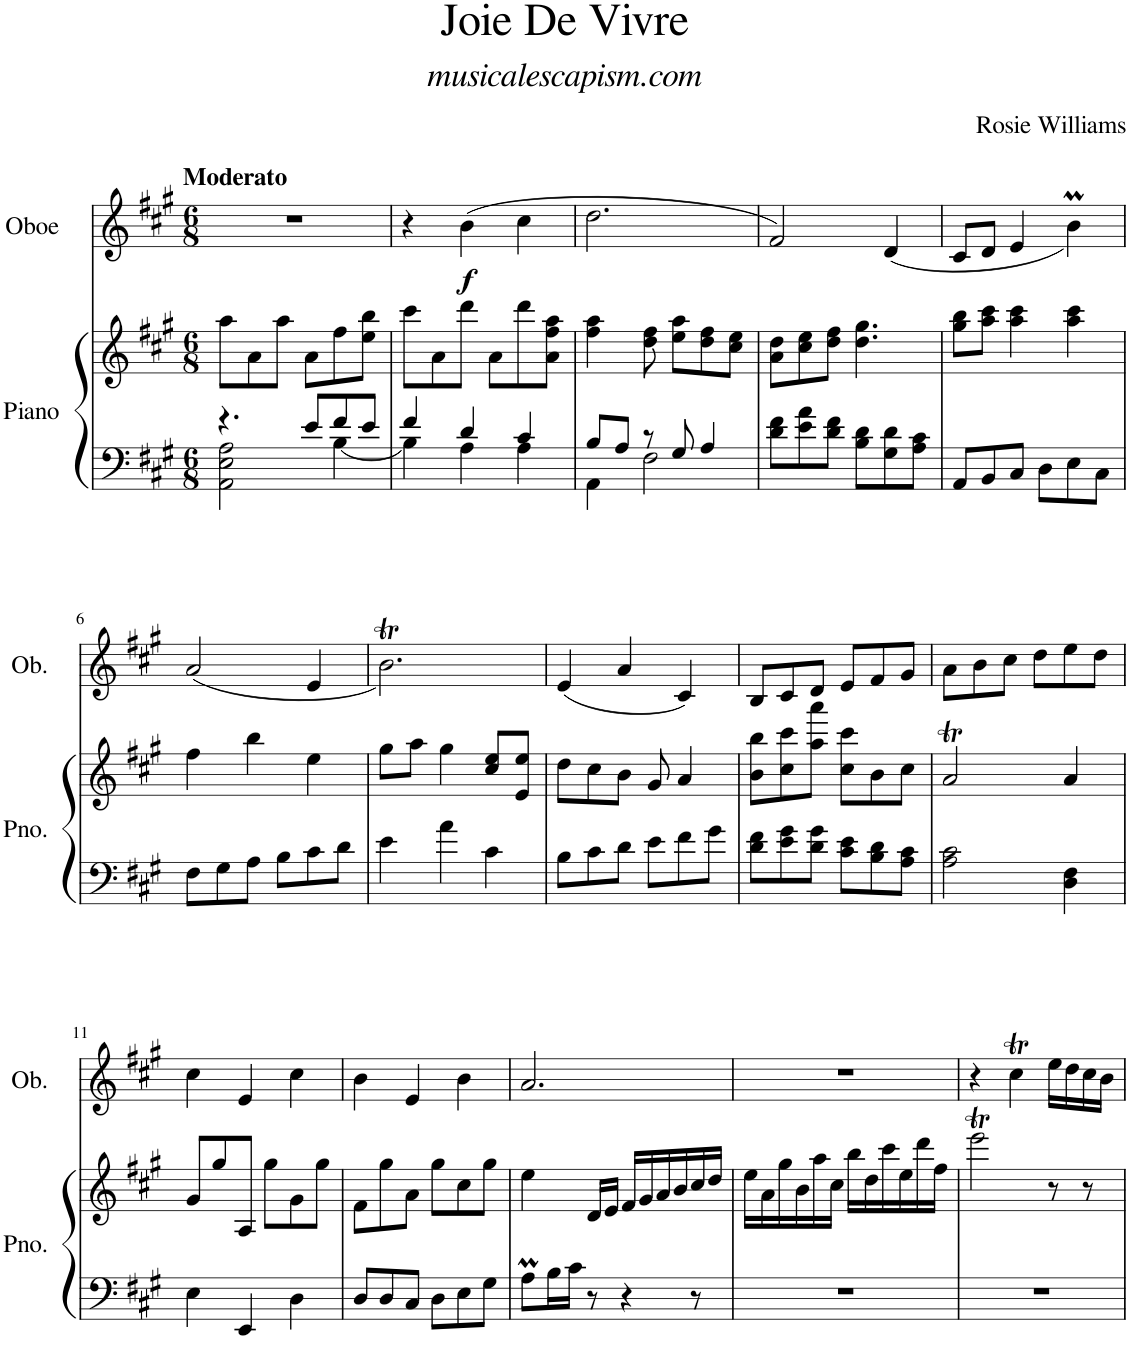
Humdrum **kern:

**kern	**kern	**kern	**dynam
*part2	*part2	*part1	*part1
*staff3	*staff2	*staff1	*staff1
*I"Piano	*	*I"Oboe	*
*I'Pno.	*	*I'Ob.	*
*clefF4	*clefG2	*clefG2	*
*k[f#c#g#]	*k[f#c#g#]	*k[f#c#g#]	*
*M6/8	*M6/8	*M6/8	*
=1	=1	=1	=1
*^	*	*	*
!	!	!	!LO:TX:a:B:t=Moderato	!
4.r	2AA\ 2E\ 2A\	8aa\L	2.r	.
.	.	8a\	.	.
.	.	8aa\J	.	.
8e/L	.	8a\L	.	.
8f#/	[4B\	8ff#\	.	.
8e/J	.	8ee\ 8bb\J	.	.
=2	=2	=2	=2	=2
4f#/	4B\]	8ccc#\L	4r	.
.	.	8a\	.	.
!	!	!	!	!LO:DY:b
4d/	4A\	8ddd\J	(>4b\	f
.	.	8a\L	.	.
4c#/	4A\	8ddd\	4cc#\	.
.	.	8a\ 8ff#\ 8aa\J	.	.
=3	=3	=3	=3	=3
8B/L	4AA\	4ff#\ 4aa\	2.dd\	.
8A/J	.	.	.	.
8r	2F#\	8dd\ 8ff#\	.	.
8G#/	.	8ee\ 8aa\L	.	.
4A/	.	8dd\ 8ff#\	.	.
.	.	8cc#\ 8ee\J	.	.
*v	*v	*	*	*
=4	=4	=4	=4
8d\ 8f#\L	8a\ 8dd\L	2f#/)	.
8e\ 8a\	8cc#\ 8ee\	.	.
8d\ 8f#\J	8dd\ 8ff#\J	.	.
8B\ 8d\L	4.dd\ 4.gg#\	.	.
8G#\ 8d\	.	(<4d/	.
8A\ 8c#\J	.	.	.
=5	=5	=5	=5
8AA/L	8gg#\ 8bb\L	8c#/L	.
8BB/	8aa\ 8ccc#\J	8d/J	.
8C#/J	4aa\ 4ccc#\	4e/	.
8D\L	.	.	.
8E\	4aa\ 4ccc#\	4bM\)	.
8C#\J	.	.	.
!!LO:LB:g=z
=6	=6	=6	=6
8F#\L	4ff#\	(<2a/	.
8G#\	.	.	.
8A\J	4bb\	.	.
8B\L	.	.	.
8c#\	4ee\	4e/	.
8d\J	.	.	.
=7	=7	=7	=7
4e\	8gg#\L	2.bT\)	.
.	8aa\J	.	.
4a\	4gg#\	.	.
4c#\	8cc#/ 8ee/L	.	.
.	8e/ 8ee/J	.	.
=8	=8	=8	=8
8B\L	8dd\L	(<4e/	.
8c#\	8cc#\	.	.
8d\J	8b\J	4a/	.
8e\L	8g#/	.	.
8f#\	4a/	4c#/)	.
8g#\J	.	.	.
=9	=9	=9	=9
8d\ 8f#\L	8b\ 8bb\L	8B/L	.
8e\ 8g#\	8cc#\ 8ccc#\	8c#/	.
8d\ 8g#\J	8aa\ 8aaa\J	8d/J	.
8c#\ 8e\L	8cc#\ 8ccc#\L	8e/L	.
8B\ 8d\	8b\	8f#/	.
8A\ 8c#\J	8cc#\J	8g#/J	.
=10	=10	=10	=10
2A\ 2c#\	2aT/	8a\L	.
.	.	8b\	.
.	.	8cc#\J	.
.	.	8dd\L	.
4D\ 4F#\	4a/	8ee\	.
.	.	8dd\J	.
!!LO:LB:g=z
=11	=11	=11	=11
4E\	8g#/L	4cc#\	.
.	8gg#/	.	.
4EE/	8A/J	4e/	.
.	8gg#\L	.	.
4D\	8g#\	4cc#\	.
.	8gg#\J	.	.
=12	=12	=12	=12
8D/L	8f#\L	4b\	.
8D/	8gg#\	.	.
8C#/J	8a\J	4e/	.
8D\L	8gg#\L	.	.
8E\	8cc#\	4b\	.
8G#\J	8gg#\J	.	.
=13	=13	=13	=13
8AM\L	4ee\	2.a/	.
16B\L	.	.	.
16c#\JJ	.	.	.
8r	16d/LL	.	.
.	16e/JJ	.	.
4r	16f#/LL	.	.
.	16g#/	.	.
.	16a/	.	.
.	16b/	.	.
8r	16cc#/	.	.
.	16dd/JJ	.	.
=14	=14	=14	=14
2.r	16ee\LL	2.r	.
.	16a\	.	.
.	16gg#\	.	.
.	16b\	.	.
.	16aa\	.	.
.	16cc#\JJ	.	.
.	16bb\LL	.	.
.	16dd\	.	.
.	16ccc#\	.	.
.	16ee\	.	.
.	16ddd\	.	.
.	16ff#\JJ	.	.
=15	=15	=15	=15
2.r	2eeeT\	4r	.
.	.	4cc#t\	.
.	8r	16ee\LL	.
.	.	16dd\	.
.	8r	16cc#\	.
.	.	16b\JJ	.
=	=	=	=
*-	*-	*-	*-
